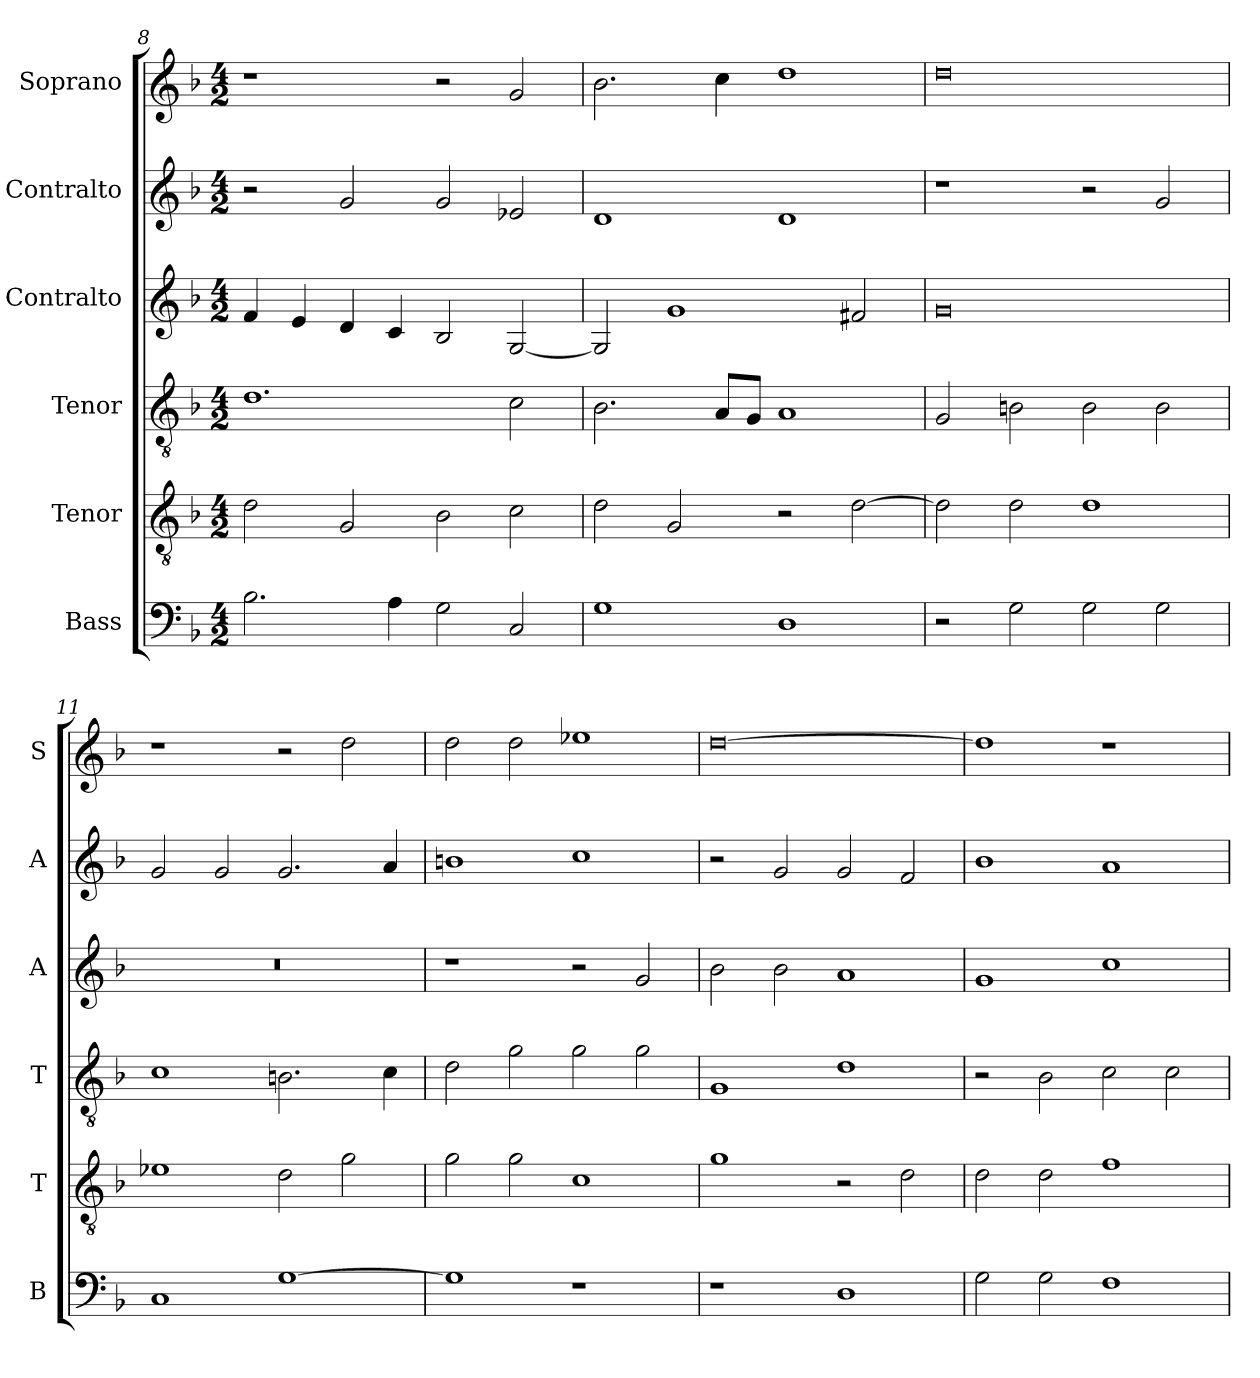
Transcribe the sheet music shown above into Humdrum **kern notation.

**kern	**kern	**kern	**kern	**kern	**kern
*part6	*part5	*part4	*part3	*part2	*part1
*staff6	*staff5	*staff4	*staff3	*staff2	*staff1
*I"Bass	*I"Tenor	*I"Tenor	*I"Contralto	*I"Contralto	*I"Soprano
*I'B	*I'T	*I'T	*I'A	*I'A	*I'S
*clefF4	*clefGv2	*clefGv2	*clefG2	*clefG2	*clefG2
*k[b-]	*k[b-]	*k[b-]	*k[b-]	*k[b-]	*k[b-]
*G:dor	*G:dor	*G:dor	*G:dor	*G:dor	*G:dor
*M4/2	*M4/2	*M4/2	*M4/2	*M4/2	*M4/2
=8	=8	=8	=8	=8	=8
2.B-	2d	1.d	4f	2r	1r
.	.	.	4e	.	.
.	2G	.	4d	2g	.
4A	.	.	4c	.	.
2G	2B-	.	2B-	2g	2r
2C	2c	2c	[2G	2e-X	2g
=9	=9	=9	=9	=9	=9
1G	2d	2.B-	2G]	1d	2.b-
.	2G	.	1g	.	.
.	.	8A/L	.	.	4cc
.	.	8G/J	.	.	.
1D	2r	1A	.	1d	1dd
.	[2d	.	2f#X	.	.
=10	=10	=10	=10	=10	=10
2r	2d]	2G	0g	1r	0dd
2G	2d	2Bn	.	.	.
2G	1d	2B	.	2r	.
2G	.	2B	.	2g	.
=11	=11	=11	=11	=11	=11
1C	1e-X	1c	0r	2g	1r
.	.	.	.	2g	.
[1G	2d	2.Bn	.	2.g	2r
.	2g	.	.	.	2dd
.	.	4c	.	4a	.
=12	=12	=12	=12	=12	=12
1G]	2g	2d	1r	1bn	2dd
.	2g	2g	.	.	2dd
1r	1c	2g	2r	1cc	1ee-X
.	.	2g	2g	.	.
=13	=13	=13	=13	=13	=13
1r	1g	1G	2b-	2r	[0dd
.	.	.	2b-	2g	.
1D	2r	1d	1a	2g	.
.	2d	.	.	2f	.
=14	=14	=14	=14	=14	=14
2G	2d	2r	1g	1b-	1dd]
2G	2d	2B-	.	.	.
1F	1f	2c	1cc	1a	1r
.	.	2c	.	.	.
=	=	=	=	=	=
*-	*-	*-	*-	*-	*-
